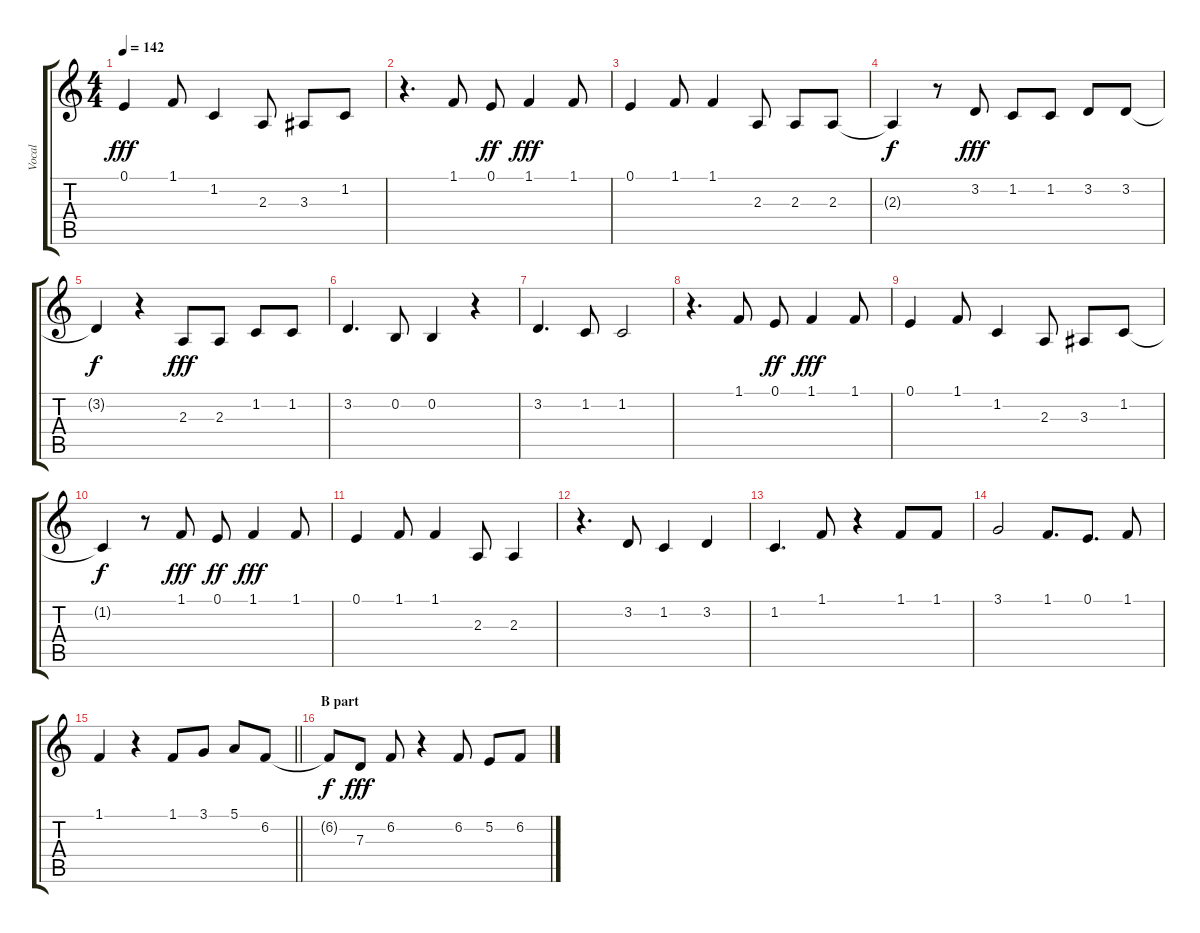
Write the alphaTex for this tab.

\track ("Vocal" "Vocal") {instrument sopranosax}
\staff {score tabs}
\tuning (E4 B3 G3 D3 A2 E2) {hide}
\ts (4 4)
\tempo 142
\clef g2
\ks c
0.1.4{dy fff} 1.1.8 1.2.4 2.3.8 3.3.8 1.2.8 |
r.4{d} 1.1.8 0.1.8{dy ff} 1.1.4{dy fff} 1.1.8 |
0.1.4 1.1.8 1.1.4 2.3.8 2.3.8 2.3.8 |
2.3{t}.4{dy f} r.8 3.2.8{dy fff} 1.2.8 1.2.8 3.2.8{txt ""} 3.2.8 |
3.2{t}.4{dy f} r.4 2.3.8{dy fff} 2.3.8 1.2.8 1.2.8 |
3.2.4{d} 0.2.8 0.2.4 r.4 |
3.2.4{d} 1.2.8 1.2.2 |
r.4{d} 1.1.8 0.1.8{dy ff} 1.1.4{dy fff} 1.1.8 |
0.1.4 1.1.8 1.2.4 2.3.8 3.3.8 1.2.8 |
1.2{t}.4{dy f} r.8 1.1.8{dy fff} 0.1.8{dy ff} 1.1.4{dy fff} 1.1.8 |
0.1.4 1.1.8 1.1.4 2.3.8 2.3.4 |
r.4{d} 3.2.8 1.2.4 3.2.4 |
1.2.4{d} 1.1.8 r.4 1.1.8 1.1.8 |
3.1.2 1.1.8{d} 0.1.8{d} 1.1.8 |
\barLineRight lightlight
1.1.4 r.4 1.1.8 3.1.8 5.1.8 6.2.8 |
\section ("" "B part")
6.2{t}.8{dy f} 7.3.8{dy fff} 6.2.8 r.4 6.2.8 5.2.8 6.2.8
